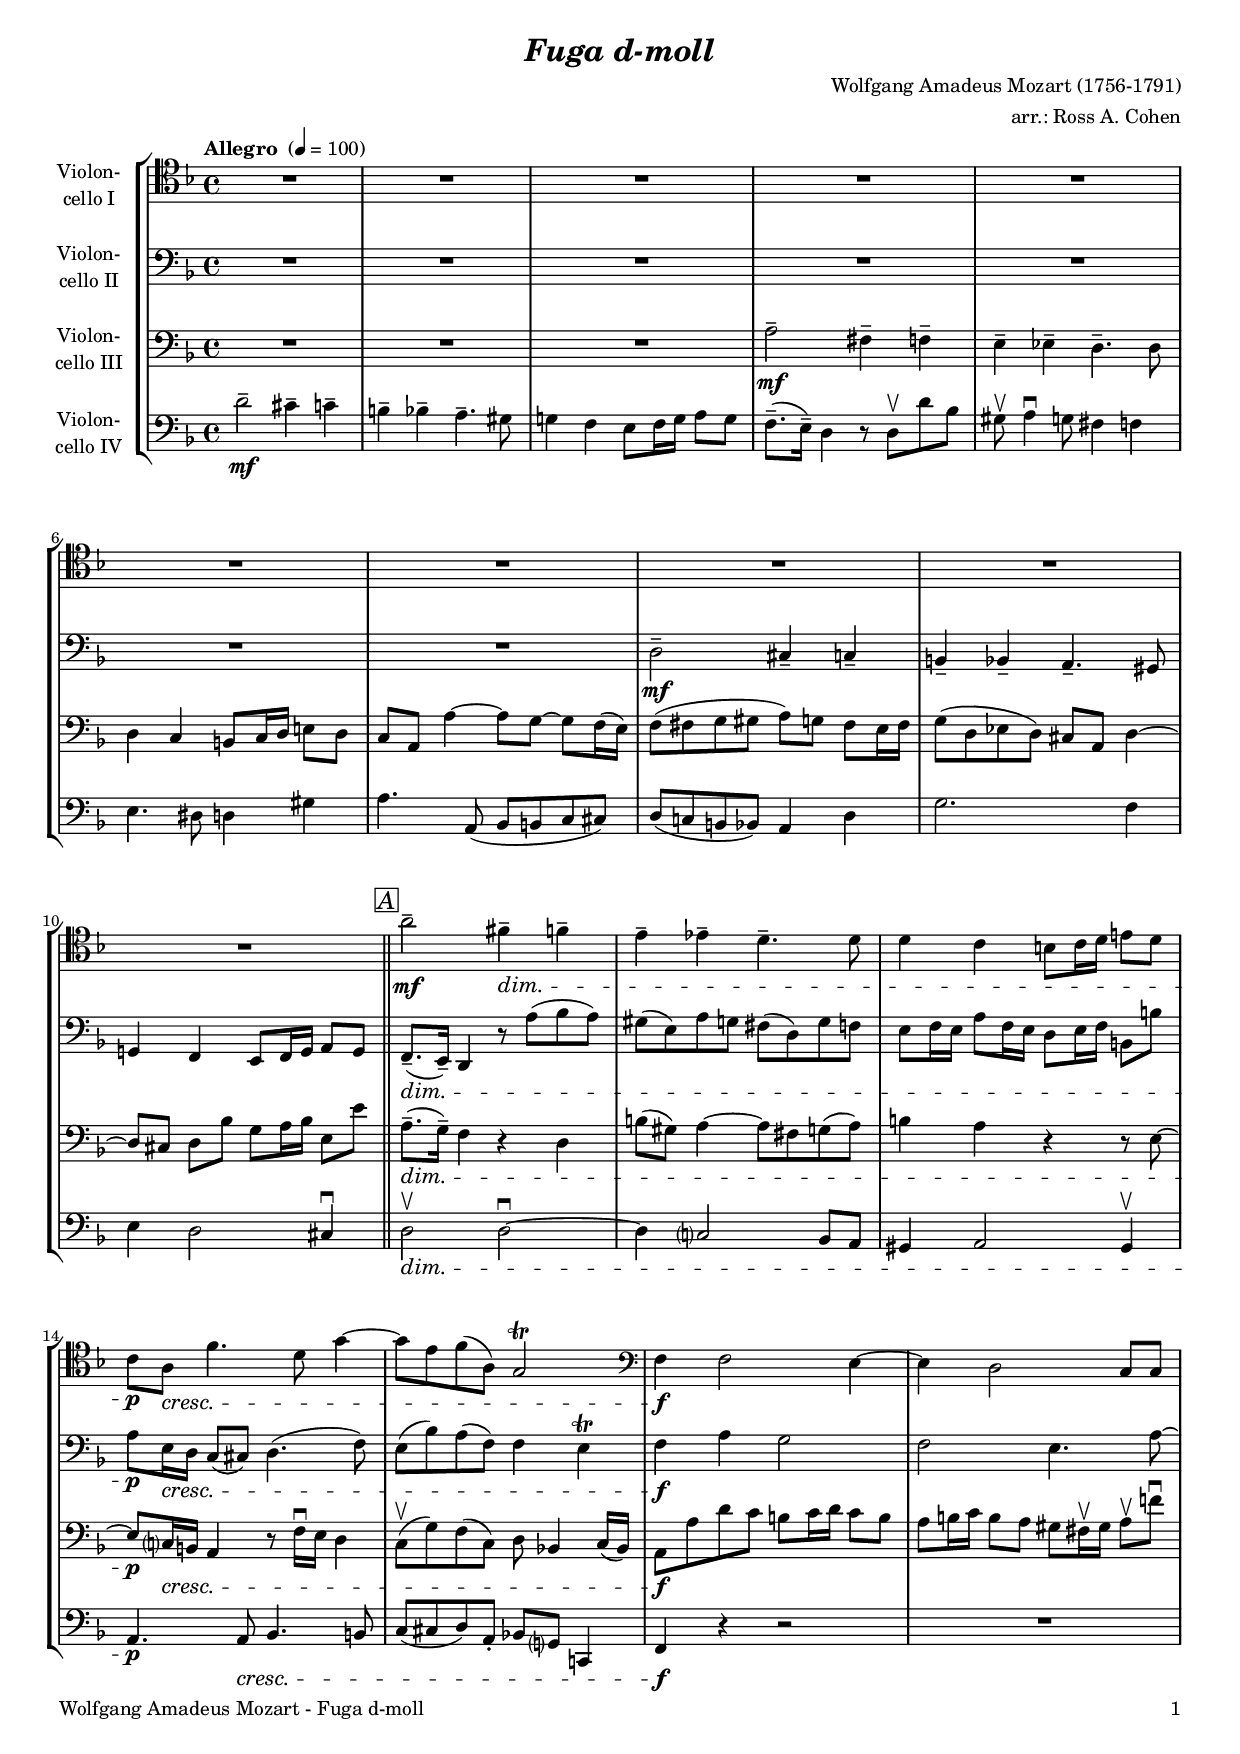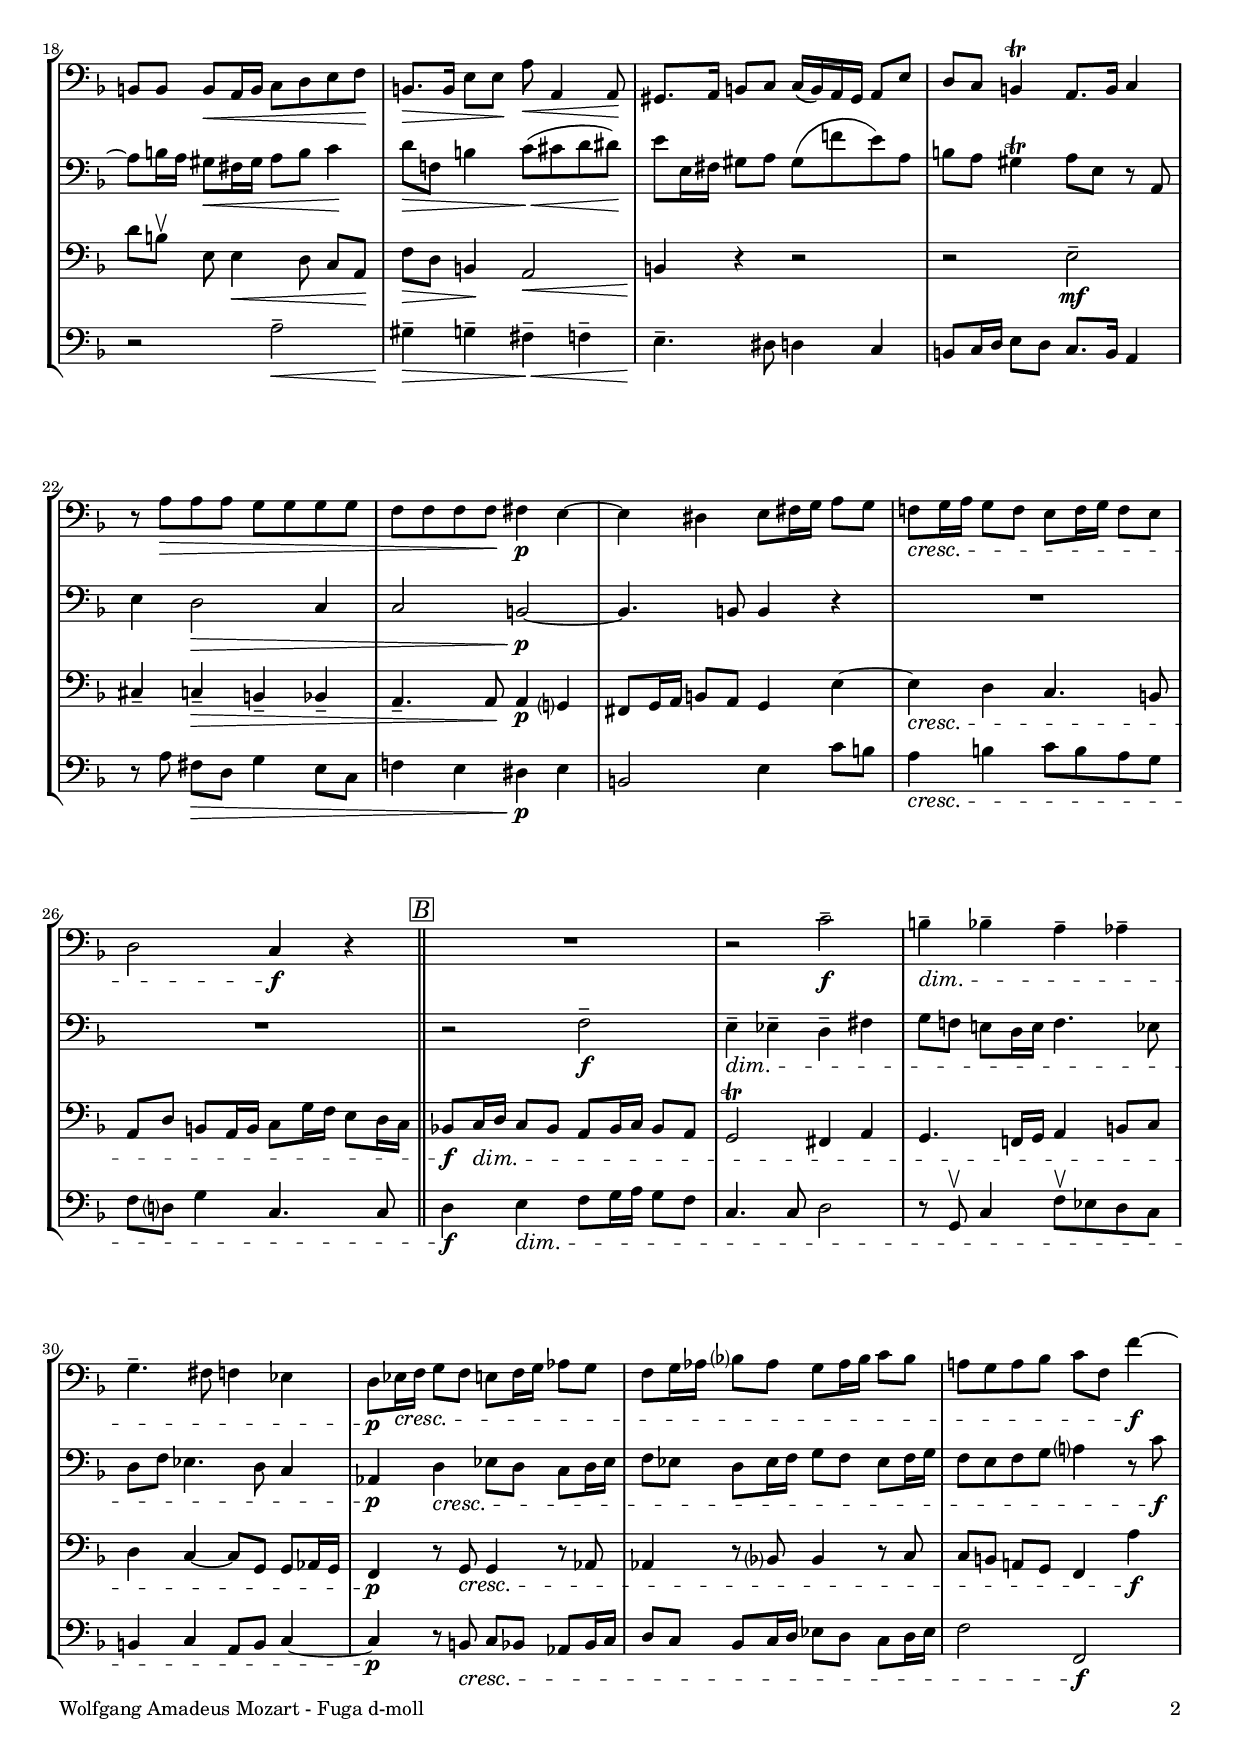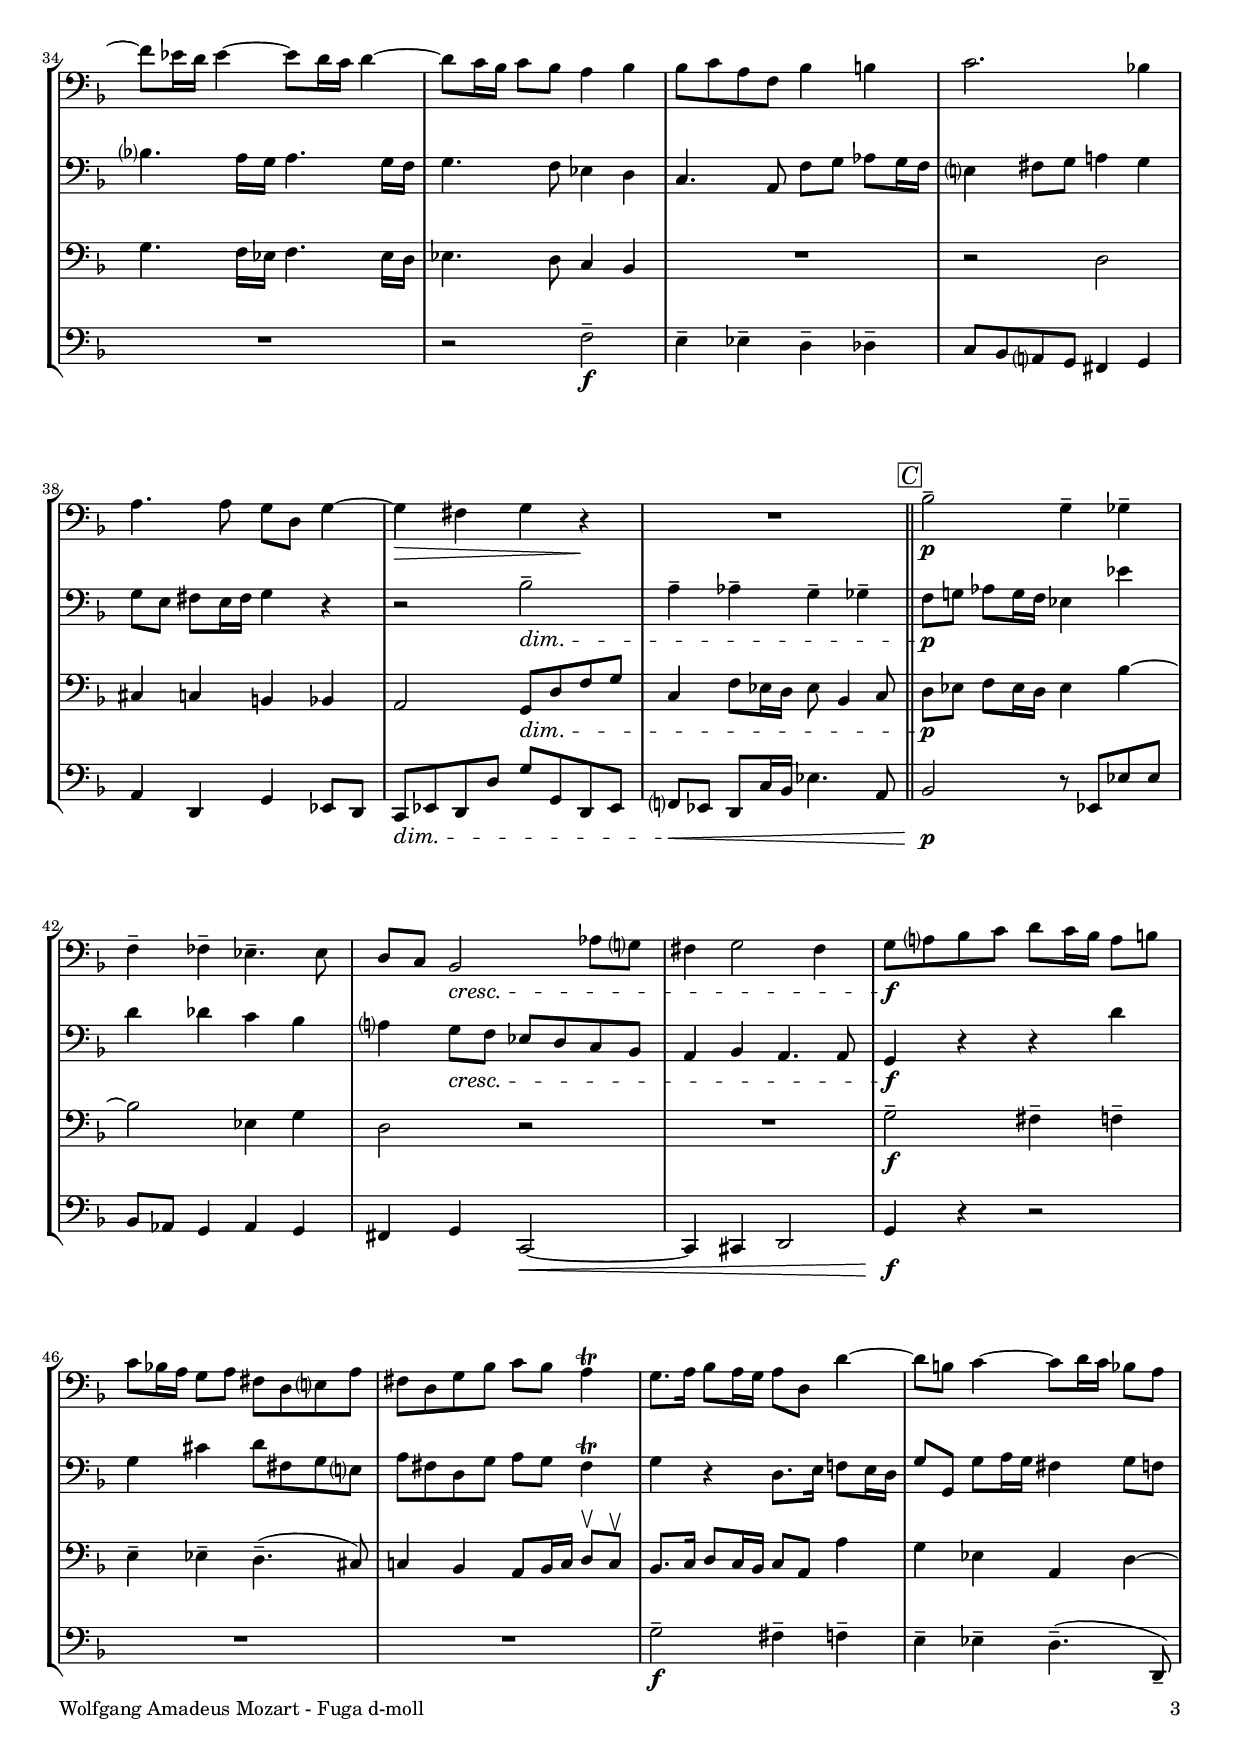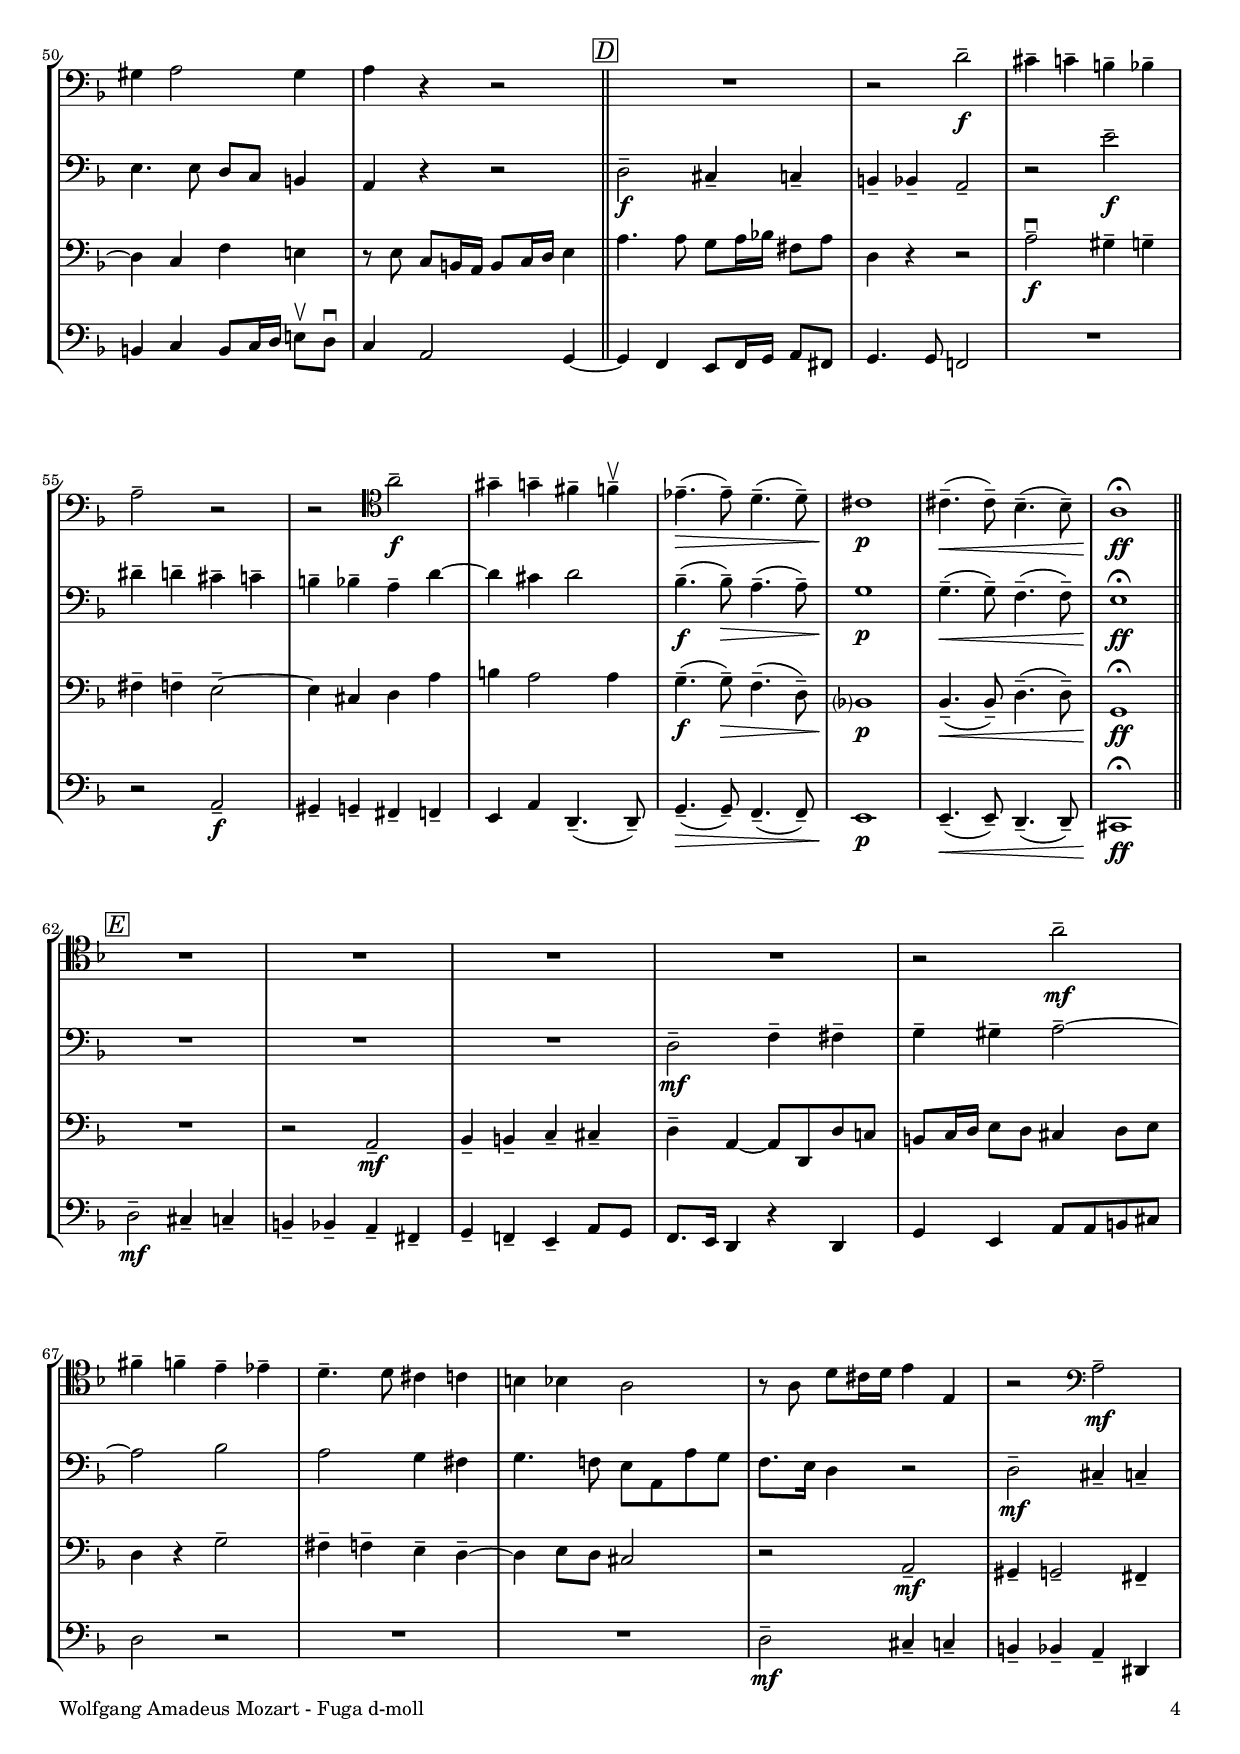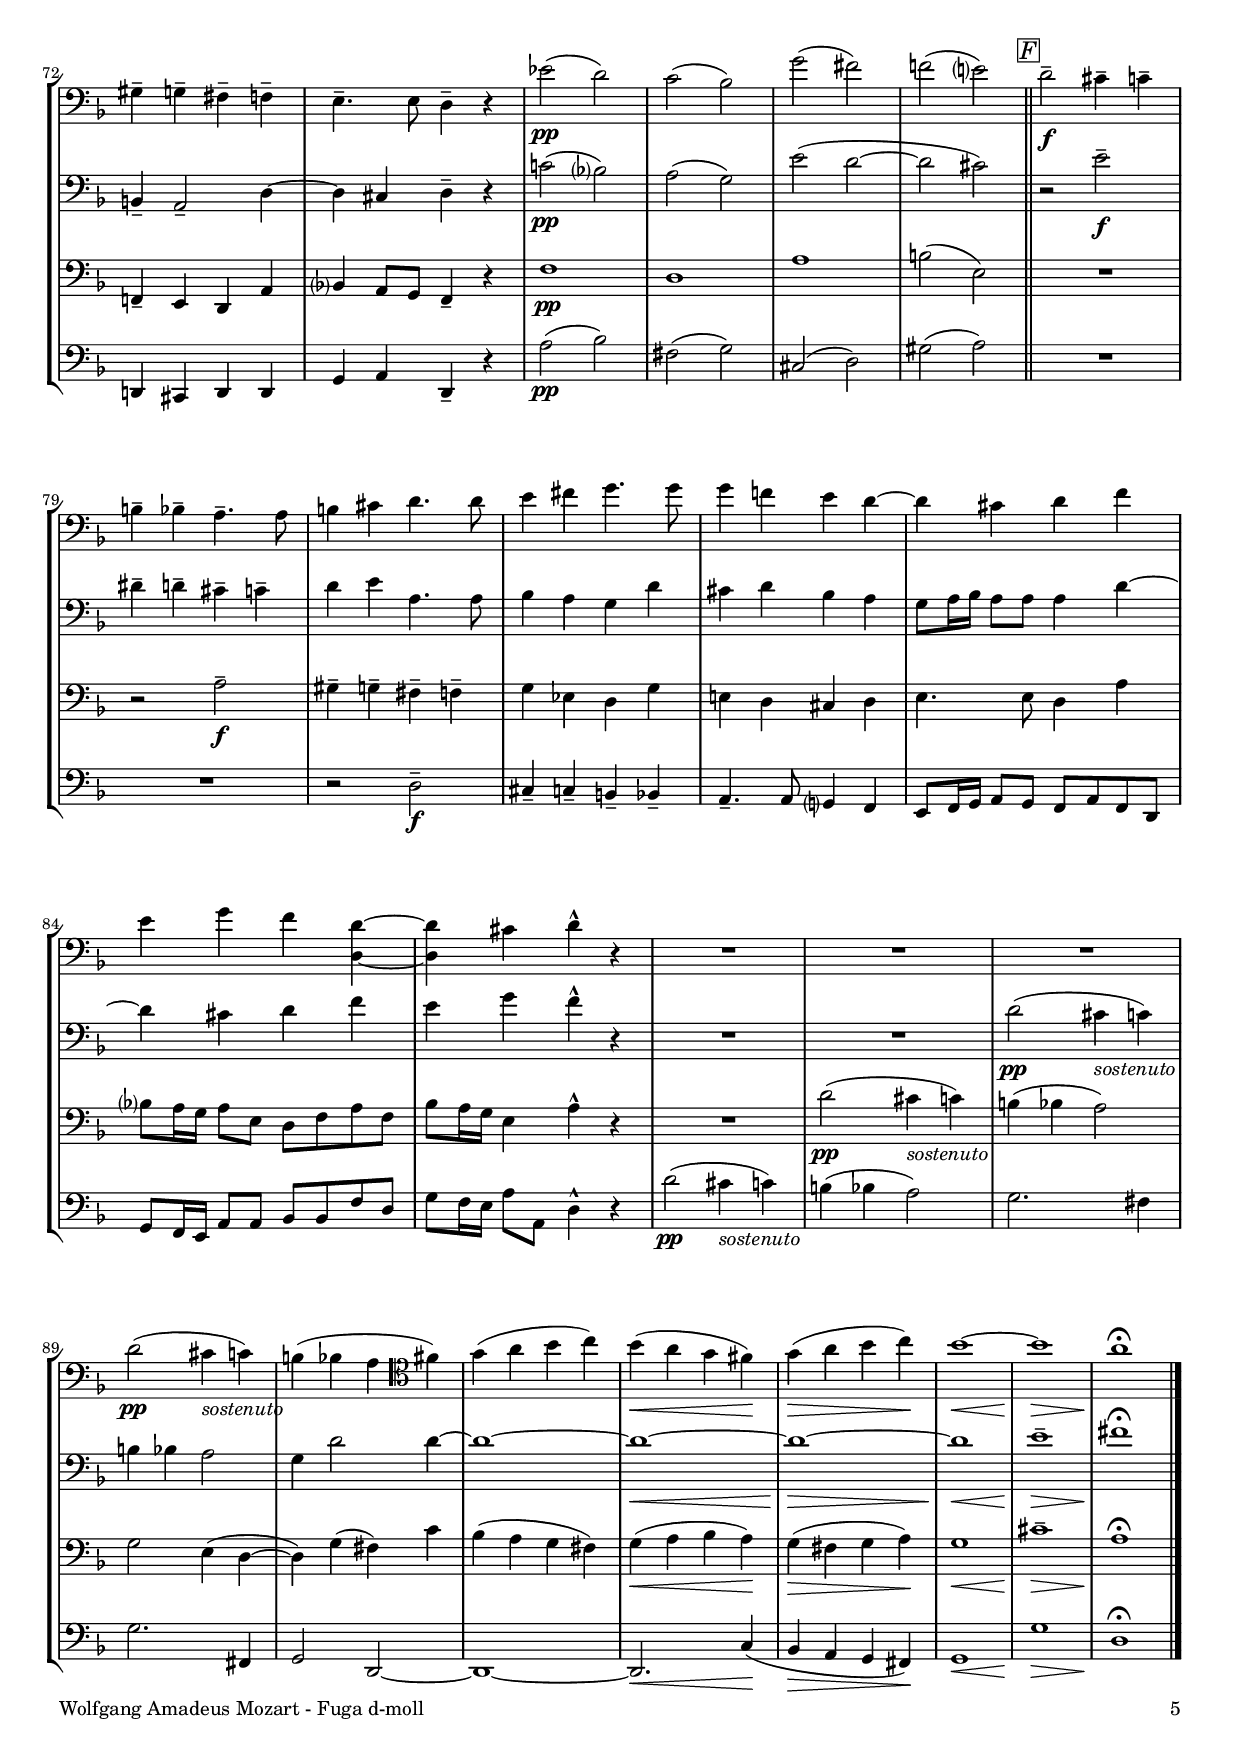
\version "2.18.2"
\include "deutsch.ly"
  
#(set-global-staff-size 17)

\header {
  title     = \markup \bold \italic "Fuga d-moll"
  composer  = "Wolfgang Amadeus Mozart (1756-1791)"
  arranger  = "arr.: Ross A. Cohen"
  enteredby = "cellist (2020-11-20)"
%  piece     = ""
}

voiceconsts = {
  \key d \minor
  \time 4/4
  \clef "bass"
%  \numericTimeSignature
  % Set default beaming for all staves
%  \set Timing.beamExceptions = #'()
%  \set Timing.baseMoment     = #(ly:make-moment 1 4)
%  \set Timing.beatStructure  = #'(1 1 1 1)
  \tempo "Allegro " 4=100
}

micl = "clarinet"
mifl = "flute"
miob = "oboe"
mifh = "french horn"
misx = "tenor sax"
mist = "string ensemble 1"
miba = "cello"

boxa = { \bar "||" \mark \markup \box \italic "A" }
boxb = { \bar "||" \mark \markup \box \italic "B" }
boxc = { \bar "||" \mark \markup \box \italic "C" }
boxd = { \bar "||" \mark \markup \box \italic "D" }
boxe = { \bar "||" \mark \markup \box \italic "E" }
boxf = { \bar "||" \mark \markup \box \italic "F" }

sost = \markup \italic "sostenuto"

va = \relative c'' {
  \voiceconsts
  \clef "tenor"

  R1*10 \boxa
  a2--\mf fis4--\dim f--
  e-- es-- d4.-- d8
  d4 c h8 c16 d e!8 d

  c\p a\cresc f'4. d8 g4~
  g8 e f( a,) g2\trill \clef "bass"
  f4\f f2 e4~
  e d2 c8 c
  h h h\< a16 h c8 d e f\!

  h,8.\> h16 e8 e\! a\< a,4 a8\!
  gis8. a16 h8 c c16( h) a gis a8 e'
  d c h4\trill a8. h16 c4
  r8 a'\> a a g g g g

  f f f f\! fis4\p e~
  e dis e8 fis16 g a8 g
  f!\cresc g16 a g8 f e f16 g f8 e
  d2 c4\f r \boxb

  R1
  r2 c'--\f
  h4--\dim b-- a-- as--
  g4.-- fis8 f4 es
  d8\p es16\cresc f g8 f e f16 g as8 g

  f g16 as b?8 as g as16 b c8 b
  a! g a b c f, f'4~\f
  f8 es16 d es4~ es8 d16 c d4~

  d8 c16 b c8 b a4 b
  b8 c a f b4 h
  c2. b!4
  a4. a8 g d g4~
  g\> fis g r\!

  R1 \boxc
  b2--\p g4-- ges--
  f-- fes-- es4.-- es8
  d c b2\cresc as'8 g?
  fis4 g2 fis4

  g8\f a? b c d c16 b a8 h
  c b!16 a g8 a fis d e? a
  fis d g b c b a4\trill
  g8. a16 b8 a16 g a8 d, d'4~

  d8 h c4~ c8 d16 c b8 a
  gis4 a2 gis4
  a r r2 \boxd
  R1
  r2 d--\f
  cis4-- c-- h-- b--

  a2-- r
  r \clef "tenor" a'--\f
  gis4-- g-- fis-- f--\upbow
  es4.(--\> es8)-- d4.(-- d8)--
  cis1\!\p
  cis4.(--\< cis8)-- b4.(-- b8)--

  a1\fermata\!\ff \boxe
  R1*4
  r2 a'--\mf
  fis4-- f-- e-- es--
  d4.-- d8 cis4 c
  h b a2

  r8 a d cis16 d e4 e,
  r2 \clef "bass" a--\mf
  gis4-- g-- fis-- f--
  e4.-- e8 d4-- r

  es'2(\pp d)
  c( b)
  g'( fis)
  f!( e?) \boxf
  d--\f cis4-- c--

  h-- b-- a4.-- a8
  h4 cis d4. d8
  e4 fis g4. g8
  g4 f! e d~
  d cis d f

  e g f <d, d'>~
  <d d'> cis' d-^ r
  R1*3
  d2(\pp cis4_\sost c)
  h( b a \clef "tenor" fis')

  g( a b c)
  b(\< a g fis)\!
  g(\> a b c)\!
  b1~\<
  b\>
  a\fermata\! \bar "|."
}

vb = \relative c {
  \voiceconsts

  R1*7
  d2--\mf cis4-- c--
  h-- b-- a4.-- gis8
  g!4 f e8 f16 g a8 g \boxa

  f8.(--\dim e16)-- d4 r8 a''( b a)
  gis( e) a g fis( d) g f
  e f16 e a8 f16 e d8 e16 f h,8 h'

  a\p e16\cresc d c8( cis) d4.( f8)
  e( b') a( f) f4 e\trill
  f\f a g2
  f e4. a8~

  a h16 a gis8\< fis16 gis a8 h c4\!
  d8\> f,! h4 c8(\!\< cis d dis)\!
  e e,16 fis gis8 a gis( f'! e) a,

  h a gis4\trill a8 e r a,
  e'4 d2\> c4
  c2 h~\!\p
  h4. h8 h4 r
  R1*2 \boxb
  r2 f'--\f
  e4--\dim es-- d-- fis
  g8 f! e! d16 e f4. es8
  d f es4. d8 c4
  as\p d\cresc es8 d c d16 es

  f8 es d es16 f g8 f es f16 g
  f8 e f g a?4 r8 c\f
  b?4. a16 g a4. g16 f
  g4. f8 es4 d

  c4. a8 f' g as g16 f
  e?4 fis8 g a!4 g
  g8 e fis e16 fis g4 r
  r2 b--\dim

  a4-- as-- g-- ges-- \boxc
  f8\p g! as g16 f es4 es'
  d des c b
  a? g8\cresc f es d c b

  a4 b a4. a8
  g4\f r r d''
  g, cis d8 fis, g e?
  a fis d g a g fis4\trill

  g r d8. e16 f!8 e16 d
  g8 g, g' a16 g fis4 g8 f
  e4. e8 d c h4
  a r r2 \boxd
  
  d--\f cis4-- c--
  h-- b-- a2--
  r e''--\f
  dis4-- d-- cis-- c--
  h-- b-- a-- d~

  d cis d2
  b4.(--\f b8)--\> a4.(-- a8)--
  g1\!\p
  g4.(--\< g8)-- f4.(-- f8)--
  e1\fermata\!\ff \boxe
  R1*3

  d2--\mf f4-- fis--
  g-- gis-- a2~--
  a b
  a g4 fis
  g4. f!8 e a, a' g

  f8. e16 d4 r2
  d--\mf cis4-- c--
  h-- a2-- d4~
  d cis d-- r
  c'!2(\pp b?)

  a( g)
  e'( d~
  d cis) \boxf
  r e--\f
  dis4-- d-- cis-- c--
  d e a,4. a8

  b4 a g d'
  cis d b a
  g8 a16 b a8 a a4 d~
  d cis d f
  e g f-^ r

  R1*2
  d2(\pp cis4_\sost c)
  h b a2
  g4 d'2 d4~

  d1~
  d~\<
  d~\!\>
  d\<
  e1--\!\>
  fis\fermata\! \bar "|."
}

vc = \relative c' {
  \voiceconsts

  R1*3
  a2--\mf fis4-- f--
  e-- es-- d4.-- d8
  d4 c h8 c16 d e!8 d
  c a a'4~ a8 g~ g f16( e)

  f8( fis g gis a) g fis e16 fis
  g8( d es d) cis a d4~
  d8 cis d[ b'] g a16 b e,8 e' \boxa

  a,8.(--\dim g16)-- f4 r d
  h'8( gis) a4~ a8 fis g( a)
  h4 a r r8 e~
  e\p c?16\cresc h a4 r8 f'16\downbow e d4

  c8(\upbow g') f( c) d b!4 c16( b)
  a8\f a' d c h c16 d c8 h
  a h16 c h8 a gis fis16\upbow gis a8\upbow f'!\downbow

  d[ h]\upbow e, e4\< d8 c[ a]\!
  f'\> d h4\! a2\<
  h4\! r r2
  r e--\mf
  cis4-- c--\> h-- b--

  a4.-- a8\! a4\p g?
  fis8 g16 a h8 a g4 e'~
  e\cresc d c4. h8
  a d h a16 h c8 g'16 f e8 d16 c \boxb

  b!8\f c16\dim d c8 b a b16 c b8 a
  g2\trill fis4 a
  g4. f!16 g a4 h8 c
  d4 c~ c8 g g as16 g

  f4\p r8 g \cresc g4 r8 as
  as4 r8 b? b4 r8 c
  c h a![ g] f4 a'\f
  g4. f16 es f4. es16 d

  es4. d8 c4 b
  R1
  r2 d
  cis4 c h b
  a2 g8\dim d' f g

  c,4 f8 es16 d es8 b4 c8 \boxc
  d\p es f es16 d es4 b'~
  b2 es,4 g
  d2 r
  R1

  g2--\f fis4-- f--
  e-- es-- d4.(-- cis8)
  c!4 b a8 b16 c d8\upbow c\upbow
  b8. c16 d8 c16 b c8 a a'4

  g es a, d~
  d c f e!
  r8 e c h16 a h8 c16 d e4 \boxd
  a4. a8 g a16 b! fis8 a

  d,4 r r2
  a'--\downbow\f gis4-- g--
  fis-- f-- e2~--
  e4 cis d a'
  h a2 a4

  g4.(--\f g8)--\> f4.(-- d8)--
  b?1\!\p
  b4.(--\< b8)-- d4.(-- d8)--
  g,1\fermata\!\ff \boxe
  R
  r2 a--\mf

  b4-- h-- c-- cis--
  d-- a~ a8 d, d' c!
  h c16 d e8 d cis4 d8 e
  d4 r g2--
  fis4-- f-- e-- d~--

  d e8 d cis2
  r a--\mf
  gis4-- g2-- fis4--
  f!-- e d a'
  b? a8 g f4-- r

  f'1\pp
  d
  a'
  h2( e,) \boxf
  R1
  r2 a--\f

  gis4-- g-- fis-- f--
  g es d g
  e! d cis d
  e4. e8 d4 a'

  b?8 a16 g a8 e d f a f
  b a16 g e4 a-^ r
  R1
  d2(\pp cis4_\sost c)

  h( b a2)
  g e4( d~
  d) g( fis) c'
  b( a g fis)

  g(\< a b a)\!
  g(\> fis g a)\!
  g1\<
  cis--\!\>
  a\fermata\! \bar "|."
}

vd = \relative c' {
  \voiceconsts

  d2--\mf cis4-- c--
  h-- b-- a4.-- gis8
  g!4 f e8 f16 g a8 g
  f8.(-- e16)-- d4 r8 d\upbow d' b

  gis\upbow a4\downbow g8 fis4 f
  e4. dis8 d4 gis
  a4. a,8( b h c cis)
  d( c! h b) a4 d

  g2. f4
  e d2 cis4\downbow \boxa
  d2\upbow\dim d~\downbow
  d4 c?2 b8 a
  gis4 a2 gis4\upbow

  a4.\p a8\cresc b4. h8
  c( cis d) a-. b! g? c,!4
  f\f r r2
  R1
  r2 a'--\<

  gis4--\!\> g-- fis--\!\< f--
  e4.--\! dis8 d4 c
  h8 c16 d e8 d c8. h16 a4
  r8 a' fis[\> d] g4 e8 c

  f!4 e dis\!\p e
  h2 e4 c'8 h
  a4\cresc h c8 h a g
  f d? g4 c,4. c8 \boxb
  d4\f e\dim f8 g16 a g8 f

  c4. c8 d2
  r8 g,\upbow c4 f8\upbow es d c
  h4 c a8 h c4~
  c\p r8 h\cresc c b as b16 c

  d8 c b c16 d es8 d c d16 es
  f2 f,\f
  R1
  r2 f'--\f
  e4-- es-- d-- des--

  c8 b a? g fis4 g
  a d, g es8 d
  c\dim es d d' g g, d es
  f?\< es d c'16 b es4. a,8 \boxc

  b2\!\p r8 es, es' es
  b as g4 as g
  fis g c,2~\<
  c4 cis d2
  g4\!\f r r2
  R1*2

  g'2--\f fis4-- f--
  e-- es-- d4.(-- d,8)--
  h'4 c h8 c16 d e!8\upbow d\downbow
  c4 a2 g4~ \boxd
  g f e8 f16 g a8 fis

  g4. g8 f!2
  R1
  r2 a--\f
  gis4-- g-- fis-- f--
  e a d,4.(-- d8)--
  g4.(--\> g8)-- f4.(-- f8)--

  e1\!\p
  e4.(--\< e8)-- d4.(-- d8)--
  cis1\fermata\!\ff \boxe
  d'2--\mf cis4-- c--
  h-- b-- a-- fis--
  g-- f!-- e-- a8 g

  f8. e16 d4 r d
  g e a8 a h cis
  d2 r
  R1*2
  d2--\mf cis4-- c--
  h-- b-- a-- dis,

  d! cis d d
  g a d,-- r
  a''2(\pp b)
  fis( g)
  cis,( d)
  gis( a) \boxf

  R1*2
  r2 d,--\f
  cis4-- c-- h-- b--
  a4.-- a8 g?4 f
  e8 f16 g a8 g f a f d

  g f16 e a8 a b b f' d
  g f16 e a8 a, d4-^ r
  d'2(\pp cis4_\sost c)
  h( b a2)
  g2. fis4

  g2. fis,4
  g2 d~
  d1~
  d2.\< c'4(\!
  b\> a g fis)\!
  g1\<
  g'\!\>
  d\fermata\! \bar "|."
}


music = \new StaffGroup <<
      \new Staff {
	\set Staff.midiInstrument = \miba
	\set Staff.instrumentName = \markup \center-column { "Violon-" "cello I" }
	\transpose d d { \va }
      }

      \new Staff {
	\set Staff.midiInstrument = \miba
	\set Staff.instrumentName = \markup \center-column { "Violon-" "cello II" }
	\transpose d d { \vb }
      }

      \new Staff {
	\set Staff.midiInstrument = \miba
	\set Staff.instrumentName = \markup \center-column { "Violon-" "cello III" }
	\transpose d d { \vc }
      }

      \new Staff {
	\set Staff.midiInstrument = \miba
	\set Staff.instrumentName = \markup \center-column { "Violon-" "cello IV" }
	\transpose d d { \vd }
      }
>>

\book {
   \paper {
    print-page-number = ##t
    print-first-page-number = ##t
    ragged-last-bottom = ##f
    oddHeaderMarkup = \markup \null
    evenHeaderMarkup = \markup \null
    oddFooterMarkup = \markup {
      \fill-line {
        \on-the-fly #print-page-number-check-first
        "Wolfgang Amadeus Mozart - Fuga d-moll" \fromproperty #'page:page-number-string
      }
    }
    evenFooterMarkup = \oddFooterMarkup
  } \score {
    \music
    \layout {}
  }

  \score {
    \unfoldRepeats \music

    \midi {
      \context {
        \Score
      }
    }
  }
}